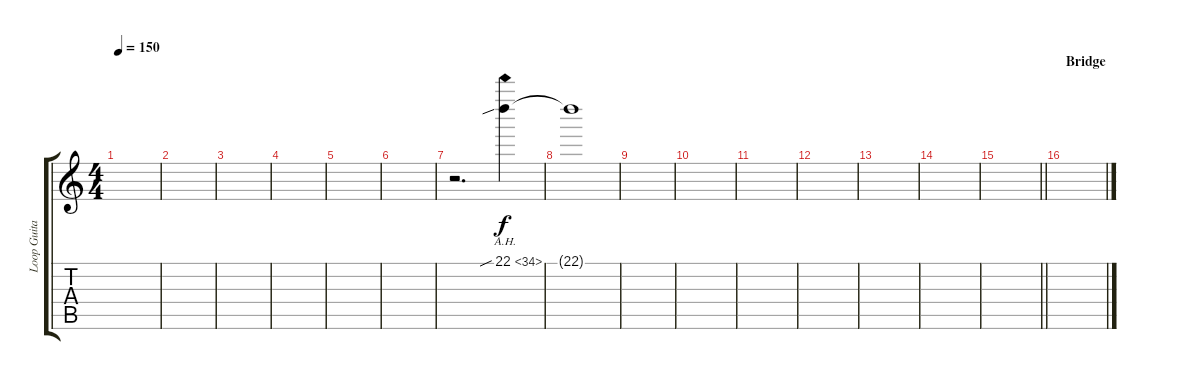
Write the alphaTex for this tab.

\track ("Loop Guitar II" "Loop Guita") {instrument electricguitarclean}
\staff {score tabs}
\tuning (E4 B3 G3 D3 A2 E2) {hide}
\ts (4 4)
\tempo 150
\clef g2
\ks c
|
|
|
|
|
|
r.2{d} 22.1{ah 12 sib}.4{volume 12 balance 15} |
22.1{t}.1 |
|
|
|
|
|
|
\barLineRight lightlight
|
\section ("" "Bridge")
